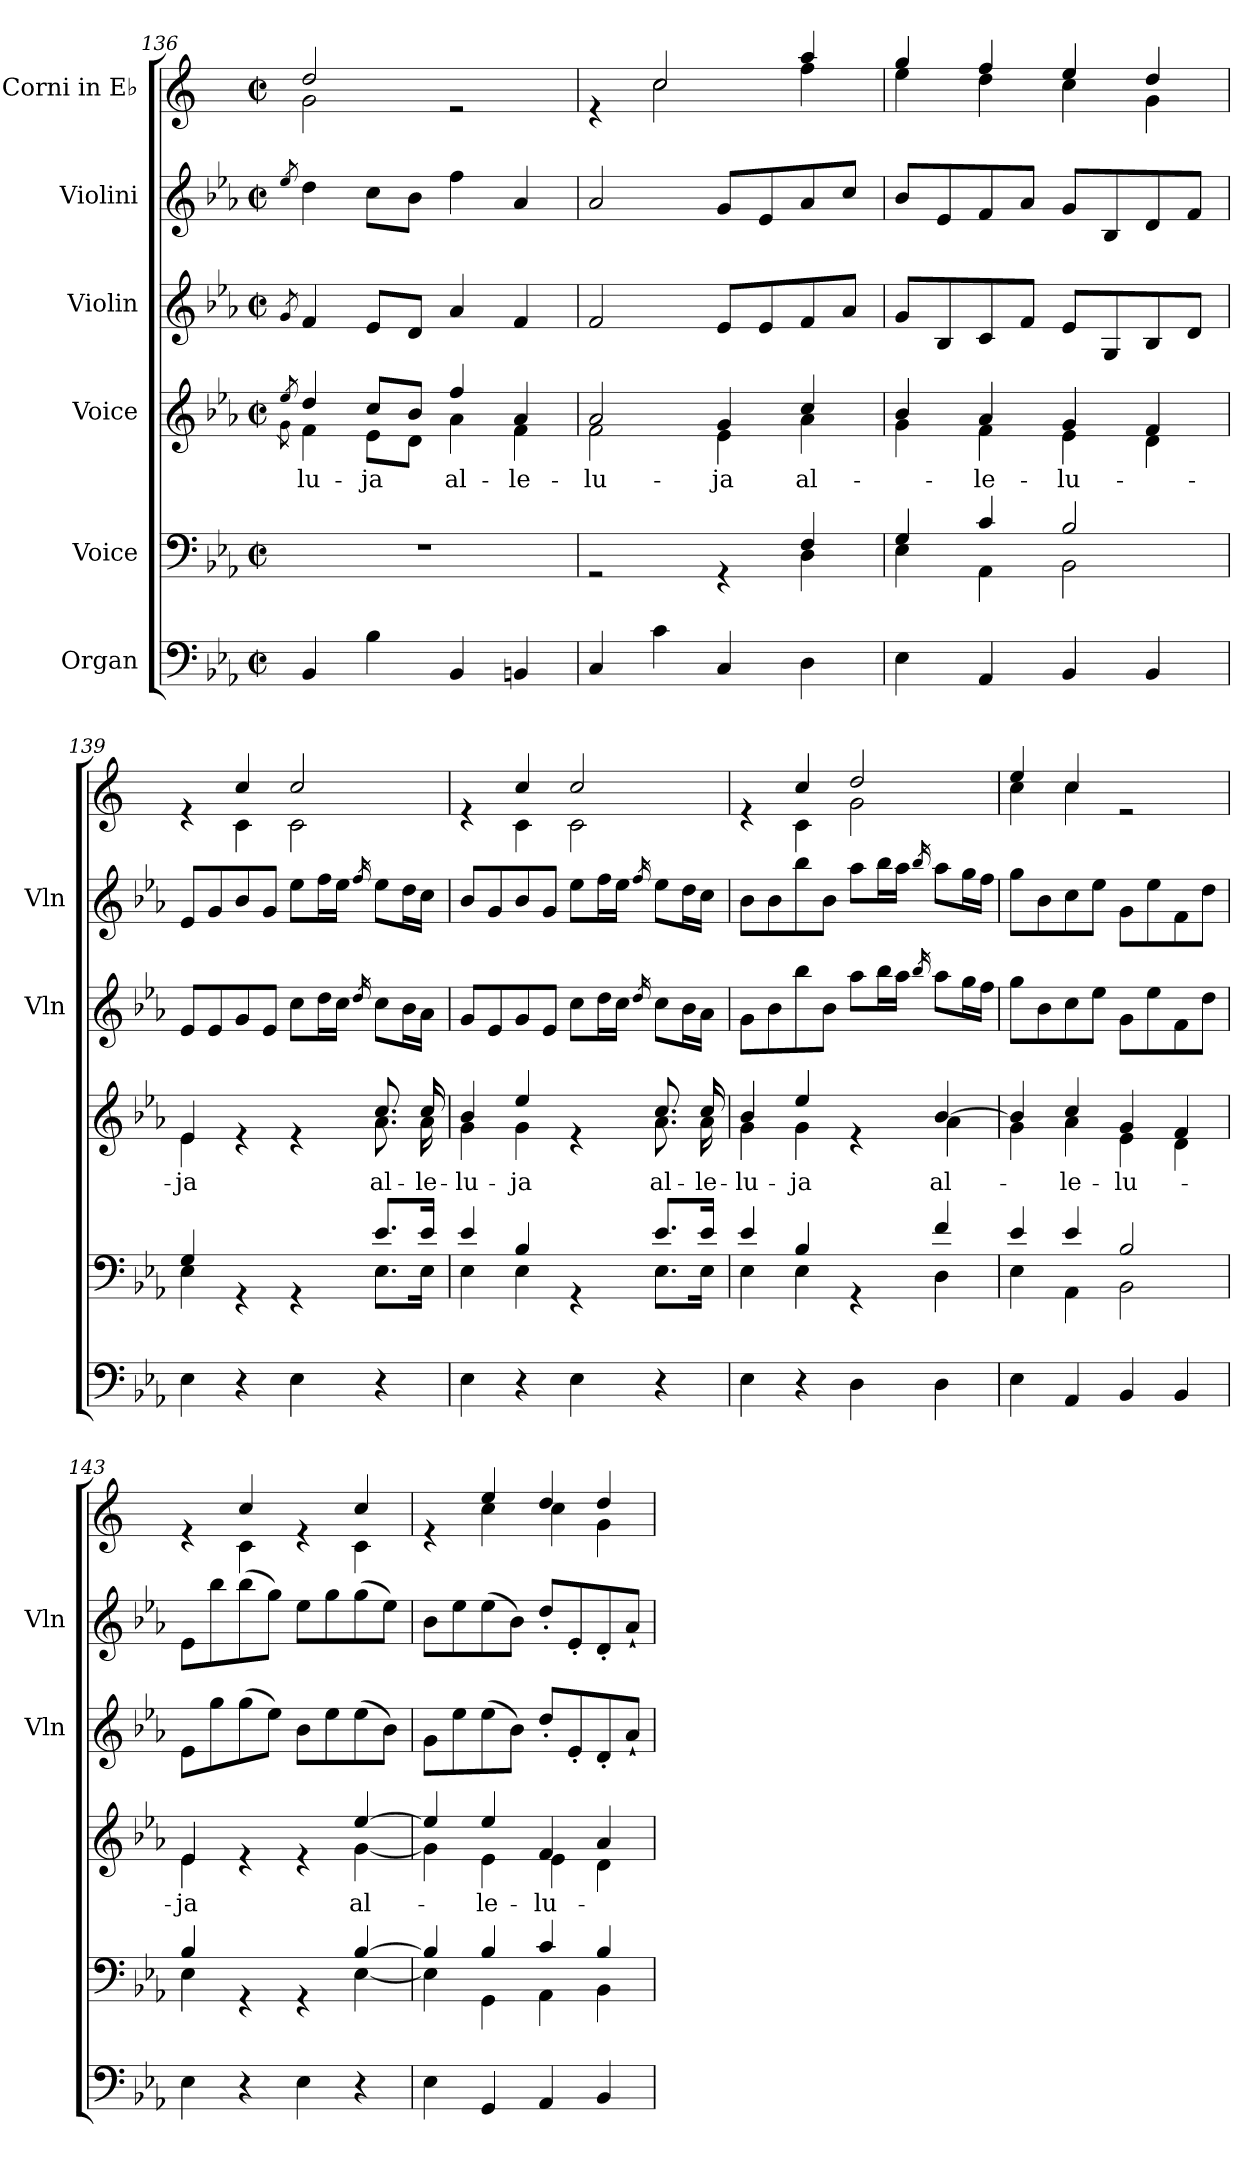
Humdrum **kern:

**kern	**kern	**kern	**text	**kern	**kern	**kern
*part6	*part5	*part4	*part4	*part3	*part2	*part1
*staff6	*staff5	*staff4	*staff4	*staff3	*staff2	*staff1
*I"Organ	*I"Voice	*I"Voice	*	*I"Violin	*I"Violini	*I"Corni in E♭
*	*	*	*	*I'Vln	*I'Vln	*
*clefF4	*clefF4	*clefG2	*	*clefG2	*clefG2	*clefG2
*	*	*	*	*	*	*ITrd5c9
*k[b-e-a-]	*k[b-e-a-]	*k[b-e-a-]	*	*k[b-e-a-]	*k[b-e-a-]	*k[b-e-a-]
*M2/2	*M2/2	*M2/2	*	*M2/2	*M2/2	*M2/2
*met(c|)	*met(c|)	*met(c|)	*	*met(c|)	*met(c|)	*met(c|)
=136	=136	=136	=136	=136	=136	=136
*	*	*^	*	*	*	*
.	.	8qee-/	8qg\	.	8qg/	8qee-/	.
!	!	!	!	!LO:LY:b	!	!	!
*	*	*	*	*	*	*	*^
4BB-/	1r	4dd/	4f\	-lu-	4f/	4dd\	2f/	2B-\
!	!	!	!	!LO:LY:b	!	!	!	!
4B-\	.	8cc/L	8e-\L	-ja	8e-/L	8cc\L	.	.
.	.	8b-/J	8d\J	.	8d/J	8b-\J	.	.
!	!	!	!	!LO:LY:b	!	!	!	!
4BB-/	.	4ff/	4a-\	al-	4a-/	4ff\	2re	2ryy
!	!	!	!	!LO:LY:b	!	!	!	!
4BBn/	.	4a-/	4f\	-le-	4f/	4a-/	.	.
=137	=137	=137	=137	=137	=137	=137	=137	=137
*	*^	*	*	*	*	*	*	*
!	!	!	!	!	!LO:LY:b	!	!	!	!
4C/	2rGG	2.ryy	2a-/	2f\	-lu-	2f/	2a-/	4re	4ryy
4c\	.	.	.	.	.	.	.	2e-/	2e-\
!	!	!	!	!	!LO:LY:b	!	!	!	!
4C/	4rGG	.	4g/	4e-\	-ja	8e-/L	8g/L	.	.
.	.	.	.	.	.	8e-/	8e-/	.	.
!	!	!	!	!	!LO:LY:b	!	!	!	!
4D\	4F/	4D\	4cc/	4a-\	al-	8f/	8a-/	4cc/	4a-\
.	.	.	.	.	.	8a-/J	8cc/J	.	.
=138	=138	=138	=138	=138	=138	=138	=138	=138	=138
4E-\	4G/	4E-\	4b-/	4g\	.	8g/L	8b-/L	4b-/	4g\
.	.	.	.	.	.	8B-/	8e-/	.	.
!	!	!	!	!	!LO:LY:b	!	!	!	!
4AA-/	4c/	4AA-\	4a-/	4f\	-le-	8c/	8f/	4a-/	4f\
.	.	.	.	.	.	8f/J	8a-/J	.	.
!	!	!	!	!	!LO:LY:b	!	!	!	!
4BB-/	2B-/	2BB-\	4g/	4e-\	-lu-	8e-/L	8g/L	4g/	4e-\
.	.	.	.	.	.	8G/	8B-/	.	.
4BB-/	.	.	4f/	4d\	.	8B-/	8d/	4f/	4B-\
.	.	.	.	.	.	8d/J	8f/J	.	.
!!LO:PB:g=z	!!
=139	=139	=139	=139	=139	=139	=139	=139	=139	=139
!	!	!	!	!	!LO:LY:b	!	!	!	!
4E-\	4G/	4E-\	4e-/	4e-\	-ja	8e-/L	8e-/L	4re	4ryy
.	.	.	.	.	.	8e-/	8g/	.	.
4r	4rGG	2ryy	4re	2ryy	.	8g/	8b-/	4e-/	4E-\
.	.	.	.	.	.	8e-/J	8g/J	.	.
4E-\	4rGG	.	4re	.	.	8cc\L	8ee-\L	2e-/	2E-\
.	.	.	.	.	.	16dd\L	16ff\L	.	.
.	.	.	.	.	.	16cc\JJ	16ee-\JJ	.	.
.	.	.	.	.	.	16qdd/	16qff/	.	.
!	!	!	!	!	!LO:LY:b	!	!	!	!
4r	8.e-/L	8.E-\L	8.cc/	8.a-\	al-	8cc\L	8ee-\L	.	.
.	.	.	.	.	.	16b-\L	16dd\L	.	.
!	!	!	!	!	!LO:LY:b	!	!	!	!
.	16e-/Jk	16E-\Jk	16cc/	16a-\	-le-	16a-\JJ	16cc\JJ	.	.
=140	=140	=140	=140	=140	=140	=140	=140	=140	=140
!	!	!	!	!	!LO:LY:b	!	!	!	!
4E-\	4e-/	4E-\	4b-/	4g\	-lu-	8g/L	8b-/L	4re	4ryy
.	.	.	.	.	.	8e-/	8g/	.	.
!	!	!	!	!	!LO:LY:b	!	!	!	!
4r	4B-/	4E-\	4ee-/	4g\	-ja	8g/	8b-/	4e-/	4E-\
.	.	.	.	.	.	8e-/J	8g/J	.	.
4E-\	4rGG	4ryy	4re	4ryy	.	8cc\L	8ee-\L	2e-/	2E-\
.	.	.	.	.	.	16dd\L	16ff\L	.	.
.	.	.	.	.	.	16cc\JJ	16ee-\JJ	.	.
.	.	.	.	.	.	16qdd/	16qff/	.	.
!	!	!	!	!	!LO:LY:b	!	!	!	!
4r	8.e-/L	8.E-\L	8.cc/	8.a-\	al-	8cc\L	8ee-\L	.	.
.	.	.	.	.	.	16b-\L	16dd\L	.	.
!	!	!	!	!	!LO:LY:b	!	!	!	!
.	16e-/Jk	16E-\Jk	16cc/	16a-\	-le-	16a-\JJ	16cc\JJ	.	.
=141	=141	=141	=141	=141	=141	=141	=141	=141	=141
!	!	!	!	!	!LO:LY:b	!	!	!	!
4E-\	4e-/	4E-\	4b-/	4g\	-lu-	8g\L	8b-\L	4re	4ryy
.	.	.	.	.	.	8b-\	8b-\	.	.
!	!	!	!	!	!LO:LY:b	!	!	!	!
4r	4B-/	4E-\	4ee-/	4g\	-ja	8bb-\	8bb-\	4e-/	4E-\
.	.	.	.	.	.	8b-\J	8b-\J	.	.
4D\	4rGG	4ryy	4re	4ryy	.	8aa-\L	8aa-\L	2f/	2B-\
.	.	.	.	.	.	16bb-\L	16bb-\L	.	.
.	.	.	.	.	.	16aa-\JJ	16aa-\JJ	.	.
.	.	.	.	.	.	16qbb-/	16qbb-/	.	.
!	!	!	!	!	!LO:LY:b	!	!	!	!
4D\	4f/	4D\	[4b-/	4a-\	al-	8aa-\L	8aa-\L	.	.
.	.	.	.	.	.	16gg\L	16gg\L	.	.
.	.	.	.	.	.	16ff\JJ	16ff\JJ	.	.
=142	=142	=142	=142	=142	=142	=142	=142	=142	=142
4E-\	4e-/	4E-\	4b-/]	4g\	.	8gg\L	8gg\L	4g/	4e-\
.	.	.	.	.	.	8b-\	8b-\	.	.
!	!	!	!	!	!LO:LY:b	!	!	!	!
4AA-/	4e-/	4AA-\	4cc/	4a-\	-le-	8cc\	8cc\	4e-/	4e-\
.	.	.	.	.	.	8ee-\J	8ee-\J	.	.
!	!	!	!	!	!LO:LY:b	!	!	!	!
4BB-/	2B-/	2BB-\	4g/	4e-\	-lu-	8g\L	8g\L	2re	2ryy
.	.	.	.	.	.	8ee-\	8ee-\	.	.
4BB-/	.	.	4f/	4d\	.	8f\	8f\	.	.
.	.	.	.	.	.	8dd\J	8dd\J	.	.
=143	=143	=143	=143	=143	=143	=143	=143	=143	=143
!	!	!	!	!	!LO:LY:b	!	!	!	!
4E-\	4B-/	4E-\	4e-/	4e-\	-ja	8e-\L	8e-\L	4re	4ryy
.	.	.	.	.	.	8gg\	8bb-\	.	.
4r	4rGG	2ryy	4re	2ryy	.	(8gg\	(8bb-\	4e-/	4E-\
.	.	.	.	.	.	8ee-\J)	8gg\J)	.	.
4E-\	4rGG	.	4re	.	.	8b-\L	8ee-\L	4re	4ryy
.	.	.	.	.	.	8ee-\	8gg\	.	.
!	!	!	!	!	!LO:LY:b	!	!	!	!
4r	[4B-/	[4E-\	[4ee-/	[4g\	al-	(8ee-\	(8gg\	4e-/	4E-\
.	.	.	.	.	.	8b-\J)	8ee-\J)	.	.
!!LO:LB:g=z	!!
=144	=144	=144	=144	=144	=144	=144	=144	=144	=144
4E-\	4B-/]	4E-\]	4ee-/]	4g\]	.	8g\L	8b-\L	4re	4ryy
.	.	.	.	.	.	8ee-\	8ee-\	.	.
!	!	!	!	!	!LO:LY:b	!	!	!	!
4GG/	4B-/	4GG\	4ee-/	4e-\	-le-	(8ee-\	(8ee-\	4g/	4e-\
.	.	.	.	.	.	8b-\J)	8b-\J)	.	.
!	!	!	!	!	!LO:LY:b	!	!	!	!
4AA-/	4c/	4AA-\	4f/	4e-\	-lu-	8dd'/L	8dd'/L	4f/	4e-\
.	.	.	.	.	.	8e-'/	8e-'/	.	.
4BB-/	4B-/	4BB-\	4a-/	4d\	.	8d'/	8d'/	4f/	4B-\
.	.	.	.	.	.	8a-`/J	8a-`/J	.	.
*	*v	*v	*	*	*	*	*	*v	*v
*	*	*v	*v	*	*	*	*
=	=	=	=	=	=	=
*-	*-	*-	*-	*-	*-	*-
